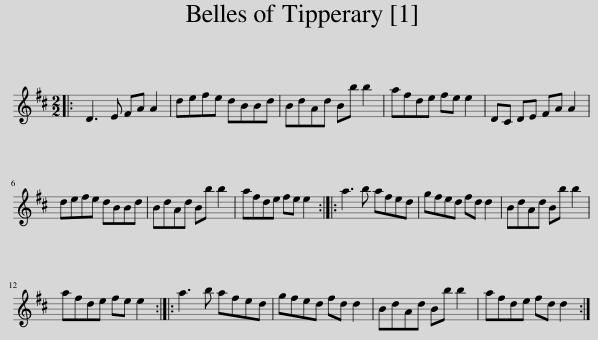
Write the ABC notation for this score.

X:1
L:1/8
M:2/2
I:linebreak $
K:D
V:1 treble
V:1
|: D3 E FA A2 | defe dBBd | BdAd Bb b2 | afde fe e2 | DC DE FA A2 |$ %5
 defe dBBd | BdAd Bb b2 | afde fe e2 :: a3 b afed | gfed fd d2 | %10
 BdAd Bb b2 |$ afde fe e2 :: a3 b afed | gfed fd d2 | BdAd Bb b2 | %15
 afde fd d2 :| %16
